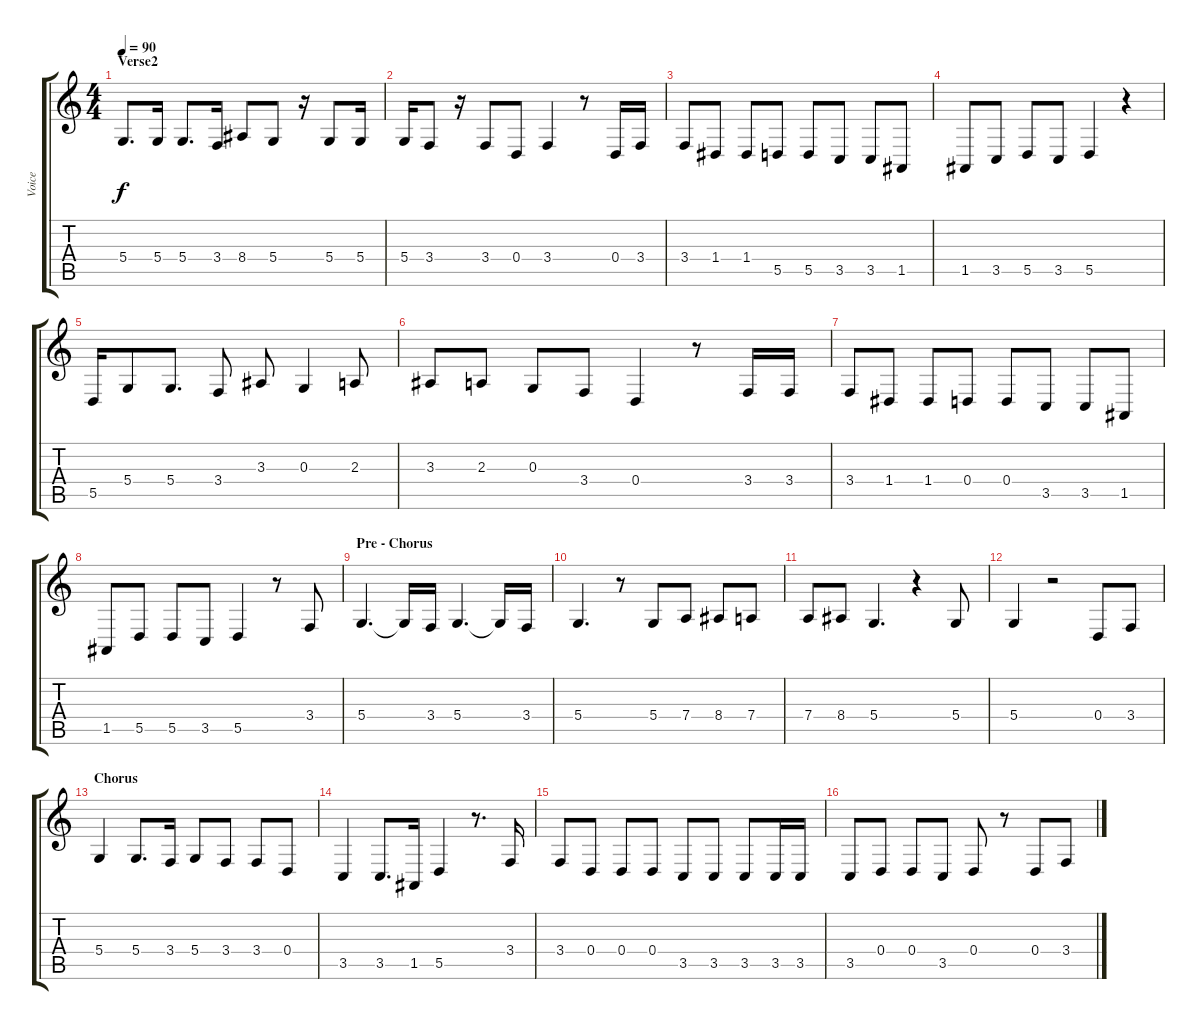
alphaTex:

\track ("Voice" "Voice") {instrument altosax}
\staff {score tabs}
\tuning (E4 B3 G3 D3 A2 E2) {hide}
\ts (4 4)
\section ("" "Verse2")
\tempo 90
\clef g2
\ks c
5.4.8{d dy f} 5.4.16 5.4.8{d} 3.4.16 8.4.8 5.4.8 r.16 5.4.8 5.4.16 |
5.4.16 3.4.8 r.16 3.4.8 0.4.8 3.4.4 r.8 0.4.16 3.4.16 |
3.4.8 1.4.8 1.4.8 5.5.8 5.5.8 3.5.8 3.5.8 1.5.8 |
1.5.8 3.5.8 5.5.8 3.5.8 5.5.4 r.4 |
5.5.16 5.4.8 5.4.8{d} 3.4.8 3.3.8 0.3.4 2.3.8 |
3.3.8 2.3.8 0.3.8 3.4.8 0.4.4 r.8 3.4.16 3.4.16 |
3.4.8 1.4.8 1.4.8 0.4.8 0.4.8 3.5.8 3.5.8 1.5.8 |
1.5.8 5.5.8 5.5.8 3.5.8 5.5.4 r.8 3.4.8 |
\section ("" "Pre - Chorus")
5.4.4{d} 5.4{t}.16 3.4.16 5.4.4{d} 5.4{t}.16 3.4.16 |
5.4.4{d} r.8 5.4.8 7.4.8 8.4.8 7.4.8 |
7.4.8 8.4.8 5.4.4{d} r.4 5.4.8 |
5.4.4 r.2 0.4.8 3.4.8 |
\section ("" "Chorus")
5.4.4 5.4.8{d} 3.4.16 5.4.8 3.4.8 3.4.8 0.4.8 |
3.5.4 3.5.8{d} 1.5.16 5.5.4 r.8{d} 3.4.16 |
3.4.8 0.4.8 0.4.8 0.4.8 3.5.8 3.5.8 3.5.8 3.5.16 3.5.16 |
3.5.8 0.4.8 0.4.8 3.5.8 0.4.8 r.8 0.4.8 3.4.8
